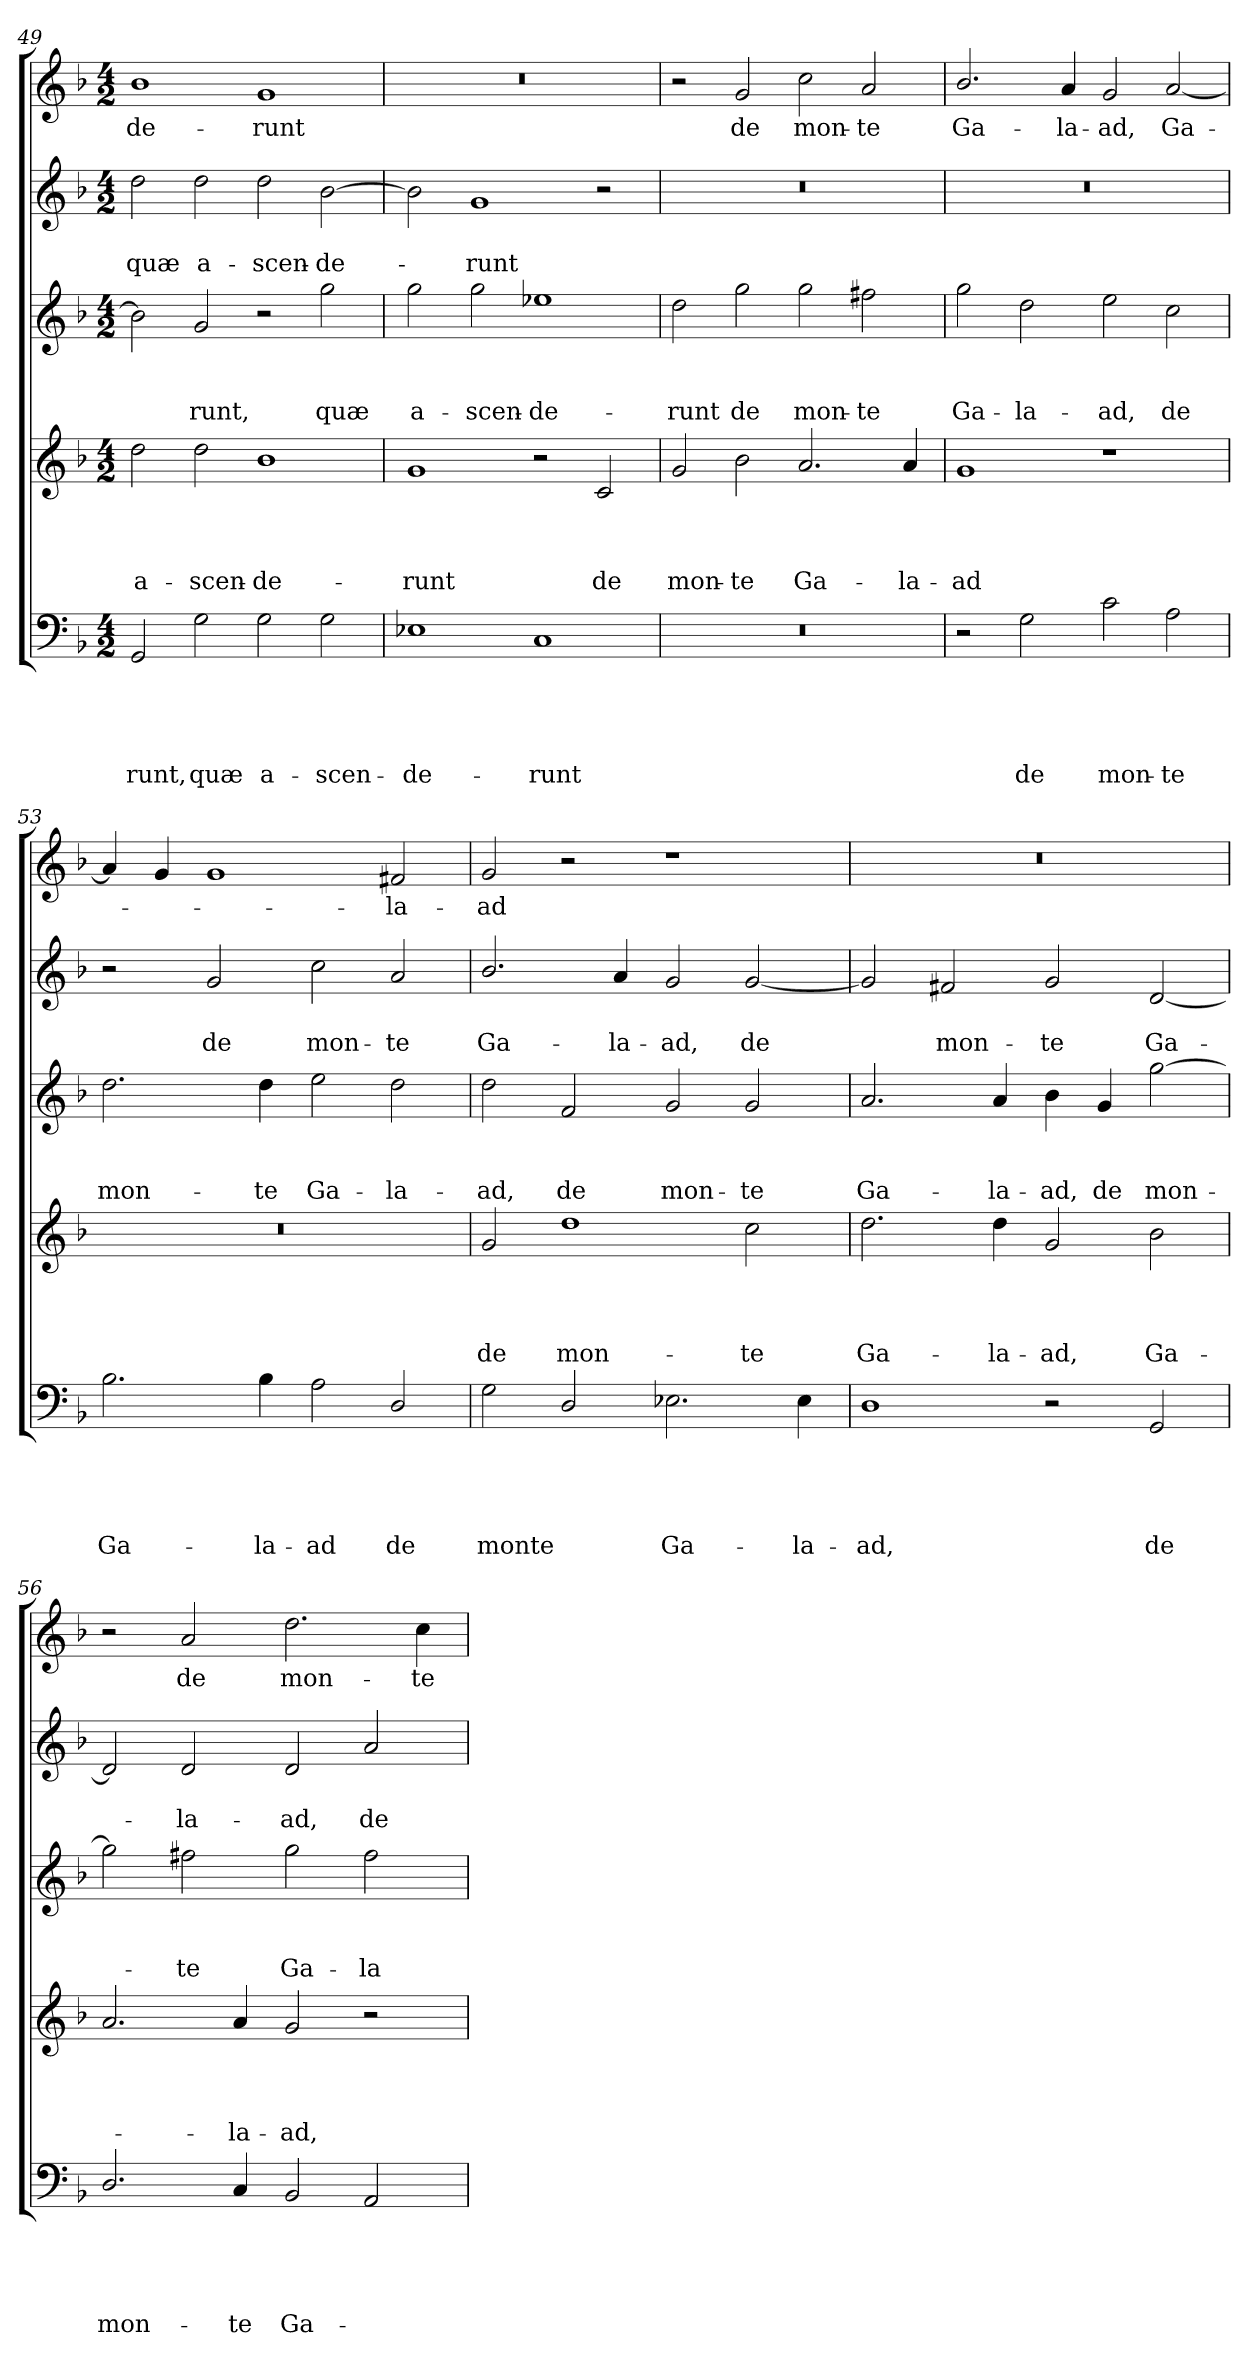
**kern	**text	**text	**text	**text	**text	**kern	**text	**text	**text	**text	**kern	**text	**text	**text	**kern	**text	**text	**kern	**text
*part5	*part5	*part5	*part5	*part5	*part5	*part4	*part4	*part4	*part4	*part4	*part3	*part3	*part3	*part3	*part2	*part2	*part2	*part1	*part1
*staff5	*staff5	*staff5	*staff5	*staff5	*staff5	*staff4	*staff4	*staff4	*staff4	*staff4	*staff3	*staff3	*staff3	*staff3	*staff2	*staff2	*staff2	*staff1	*staff1
*clefF4	*	*	*	*	*	*clefG2	*	*	*	*	*clefG2	*	*	*	*clefG2	*	*	*clefG2	*
*	*	*	*	*	*	*ITrd7c12	*	*	*	*	*ITrd7c12	*	*	*	*	*	*	*	*
*k[b-]	*	*	*	*	*	*k[b-]	*	*	*	*	*k[b-]	*	*	*	*k[b-]	*	*	*k[b-]	*
*F:	*	*	*	*	*	*F:	*	*	*	*	*F:	*	*	*	*F:	*	*	*F:	*
*M4/2	*	*	*	*	*	*M4/2	*	*	*	*	*M4/2	*	*	*	*M4/2	*	*	*M4/2	*
=49	=49	=49	=49	=49	=49	=49	=49	=49	=49	=49	=49	=49	=49	=49	=49	=49	=49	=49	=49
!	!	!	!	!	!LO:LY:b	!	!	!	!	!LO:LY:b	!	!	!	!	!	!	!LO:LY:b	!	!LO:LY:b
2GG/	.	.	.	.	-runt,	2d\	.	.	.	a-	2B-\]	.	.	.	2dd\	.	quæ	1b-	-de-
!	!	!	!	!	!LO:LY:b	!	!	!	!	!LO:LY:b	!	!	!	!LO:LY:b	!	!	!LO:LY:b	!	!
2G\	.	.	.	.	quæ	2d\	.	.	.	-scen-	2G/	.	.	-runt,	2dd\	.	a-	.	.
!	!	!	!	!	!LO:LY:b	!	!	!	!	!LO:LY:b	!	!	!	!	!	!	!LO:LY:b	!	!LO:LY:b
2G\	.	.	.	.	a-	1B-	.	.	.	-de-	2r	.	.	.	2dd\	.	-scen-	1g	-runt
!	!	!	!	!	!LO:LY:b	!	!	!	!	!	!	!	!	!LO:LY:b	!	!	!LO:LY:b	!	!
2G\	.	.	.	.	-scen-	.	.	.	.	.	2g\	.	.	quæ	[>2b-\	.	-de-	.	.
=50	=50	=50	=50	=50	=50	=50	=50	=50	=50	=50	=50	=50	=50	=50	=50	=50	=50	=50	=50
!	!	!	!	!	!LO:LY:b	!	!	!	!	!LO:LY:b	!	!	!	!LO:LY:b	!	!	!	!LO:N:vis=1	!
1E-i	.	.	.	.	-de-	1G	.	.	.	-runt	2g\	.	.	a-	2b-\]	.	.	0r	.
!	!	!	!	!	!	!	!	!	!	!	!	!	!	!LO:LY:b	!	!	!LO:LY:b	!	!
.	.	.	.	.	.	.	.	.	.	.	2g\	.	.	-scen-	1g	.	-runt	.	.
!	!	!	!	!	!LO:LY:b	!	!	!	!	!	!	!	!	!LO:LY:b	!	!	!	!	!
1C	.	.	.	.	-runt	2r	.	.	.	.	1e-i	.	.	-de-	.	.	.	.	.
!	!	!	!	!	!	!	!	!	!	!LO:LY:b	!	!	!	!	!	!	!	!	!
.	.	.	.	.	.	2C/	.	.	.	de	.	.	.	.	2r	.	.	.	.
=51	=51	=51	=51	=51	=51	=51	=51	=51	=51	=51	=51	=51	=51	=51	=51	=51	=51	=51	=51
!LO:N:vis=1	!	!	!	!	!	!	!	!	!	!LO:LY:b	!	!	!	!LO:LY:b	!LO:N:vis=1	!	!	!	!
0r	.	.	.	.	.	2G/	.	.	.	mon-	2d\	.	.	-runt	0r	.	.	2r	.
!	!	!	!	!	!	!	!	!	!	!LO:LY:b	!	!	!	!LO:LY:b	!	!	!	!	!LO:LY:b
.	.	.	.	.	.	2B-\	.	.	.	-te	2g\	.	.	de	.	.	.	2g/	de
!	!	!	!	!	!	!	!	!	!	!LO:LY:b	!	!	!	!LO:LY:b	!	!	!	!	!LO:LY:b
.	.	.	.	.	.	2.A/	.	.	.	Ga-	2g\	.	.	mon-	.	.	.	2cc\	mon-
!	!	!	!	!	!	!	!	!	!	!	!	!	!	!LO:LY:b	!	!	!	!	!LO:LY:b
.	.	.	.	.	.	.	.	.	.	.	2f#X\	.	.	-te	.	.	.	2a/	-te
!	!	!	!	!	!	!	!	!	!	!LO:LY:b	!	!	!	!	!	!	!	!	!
.	.	.	.	.	.	4A/	.	.	.	-la-	.	.	.	.	.	.	.	.	.
=52	=52	=52	=52	=52	=52	=52	=52	=52	=52	=52	=52	=52	=52	=52	=52	=52	=52	=52	=52
!	!	!	!	!	!	!	!	!	!	!LO:LY:b	!	!	!	!LO:LY:b	!LO:N:vis=1	!	!	!	!LO:LY:b
2r	.	.	.	.	.	1G	.	.	.	-ad	2g\	.	.	Ga-	0r	.	.	2.b-/	Ga-
!	!	!	!	!	!LO:LY:b	!	!	!	!	!	!	!	!	!LO:LY:b	!	!	!	!	!
2G\	.	.	.	.	de	.	.	.	.	.	2d\	.	.	-la-	.	.	.	.	.
!	!	!	!	!	!	!	!	!	!	!	!	!	!	!	!	!	!	!	!LO:LY:b
.	.	.	.	.	.	.	.	.	.	.	.	.	.	.	.	.	.	4a/	-la-
!	!	!	!	!	!LO:LY:b	!	!	!	!	!	!	!	!	!LO:LY:b	!	!	!	!	!LO:LY:b
2c\	.	.	.	.	mon-	1r	.	.	.	.	2e\	.	.	-ad,	.	.	.	2g/	-ad,
!	!	!	!	!	!LO:LY:b	!	!	!	!	!	!	!	!	!LO:LY:b	!	!	!	!	!LO:LY:b
2A\	.	.	.	.	-te	.	.	.	.	.	2c\	.	.	de	.	.	.	[<2a/	Ga-
!!LO:LB:g=z
=53	=53	=53	=53	=53	=53	=53	=53	=53	=53	=53	=53	=53	=53	=53	=53	=53	=53	=53	=53
!	!	!	!	!	!LO:LY:b	!LO:N:vis=1	!	!	!	!	!	!	!	!LO:LY:b	!	!	!	!	!
2.B-\	.	.	.	.	Ga-	0r	.	.	.	.	2.d\	.	.	mon-	2r	.	.	4a/]	.
.	.	.	.	.	.	.	.	.	.	.	.	.	.	.	.	.	.	4g/	.
!	!	!	!	!	!	!	!	!	!	!	!	!	!	!	!	!	!LO:LY:b	!	!
.	.	.	.	.	.	.	.	.	.	.	.	.	.	.	2g/	.	de	1g	.
!	!	!	!	!	!LO:LY:b	!	!	!	!	!	!	!	!	!LO:LY:b	!	!	!	!	!
4B-\	.	.	.	.	-la-	.	.	.	.	.	4d\	.	.	-te	.	.	.	.	.
!	!	!	!	!	!LO:LY:b	!	!	!	!	!	!	!	!	!LO:LY:b	!	!	!LO:LY:b	!	!
2A\	.	.	.	.	-ad	.	.	.	.	.	2e\	.	.	Ga-	2cc\	.	mon-	.	.
!	!	!	!	!	!LO:LY:b	!	!	!	!	!	!	!	!	!LO:LY:b	!	!	!LO:LY:b	!	!LO:LY:b
2D/	.	.	.	.	de	.	.	.	.	.	2d\	.	.	-la-	2a/	.	-te	2f#X/	-la-
=54	=54	=54	=54	=54	=54	=54	=54	=54	=54	=54	=54	=54	=54	=54	=54	=54	=54	=54	=54
!	!	!	!	!	!LO:LY:b	!	!	!	!	!LO:LY:b	!	!	!	!LO:LY:b	!	!	!LO:LY:b	!	!LO:LY:b
2G\	.	.	.	.	mon­te	2G/	.	.	.	de	2d\	.	.	-ad,	2.b-/	.	Ga-	2g/	-ad
!	!	!	!	!	!	!	!	!	!	!LO:LY:b	!	!	!	!LO:LY:b	!	!	!	!	!
2D/	.	.	.	.	.	1d	.	.	.	mon-	2F/	.	.	de	.	.	.	2r	.
!	!	!	!	!	!	!	!	!	!	!	!	!	!	!	!	!	!LO:LY:b	!	!
.	.	.	.	.	.	.	.	.	.	.	.	.	.	.	4a/	.	-la-	.	.
!	!	!	!	!	!LO:LY:b	!	!	!	!	!	!	!	!	!LO:LY:b	!	!	!LO:LY:b	!	!
2.E-i\	.	.	.	.	Ga-	.	.	.	.	.	2G/	.	.	mon-	2g/	.	-ad,	1r	.
!	!	!	!	!	!	!	!	!	!	!LO:LY:b	!	!	!	!LO:LY:b	!	!	!LO:LY:b	!	!
.	.	.	.	.	.	2c\	.	.	.	-te	2G/	.	.	-te	[<2g/	.	de	.	.
!	!	!	!	!	!LO:LY:b	!	!	!	!	!	!	!	!	!	!	!	!	!	!
4E-\	.	.	.	.	-la-	.	.	.	.	.	.	.	.	.	.	.	.	.	.
=55	=55	=55	=55	=55	=55	=55	=55	=55	=55	=55	=55	=55	=55	=55	=55	=55	=55	=55	=55
!	!	!	!	!	!LO:LY:b	!	!	!	!	!LO:LY:b	!	!	!	!LO:LY:b	!	!	!	!LO:N:vis=1	!
1D	.	.	.	.	-ad,	2.d\	.	.	.	Ga-	2.A/	.	.	Ga-	2g/]	.	.	0r	.
!	!	!	!	!	!	!	!	!	!	!	!	!	!	!	!	!	!LO:LY:b	!	!
.	.	.	.	.	.	.	.	.	.	.	.	.	.	.	2f#X/	.	mon-	.	.
!	!	!	!	!	!	!	!	!	!	!LO:LY:b	!	!	!	!LO:LY:b	!	!	!	!	!
.	.	.	.	.	.	4d\	.	.	.	-la-	4A/	.	.	-la-	.	.	.	.	.
!	!	!	!	!	!	!	!	!	!	!LO:LY:b	!	!	!	!LO:LY:b	!	!	!LO:LY:b	!	!
2r	.	.	.	.	.	2G/	.	.	.	-ad,	4B-\	.	.	-ad,	2g/	.	-te	.	.
!	!	!	!	!	!	!	!	!	!	!	!	!	!	!LO:LY:b	!	!	!	!	!
.	.	.	.	.	.	.	.	.	.	.	4G/	.	.	de	.	.	.	.	.
!	!	!	!	!	!LO:LY:b	!	!	!	!	!LO:LY:b	!	!	!	!LO:LY:b	!	!	!LO:LY:b	!	!
2GG/	.	.	.	.	de	2B-\	.	.	.	Ga-	[>2g\	.	.	mon-	[<2d/	.	Ga-	.	.
=56	=56	=56	=56	=56	=56	=56	=56	=56	=56	=56	=56	=56	=56	=56	=56	=56	=56	=56	=56
!	!	!	!	!	!LO:LY:b	!	!	!	!	!	!	!	!	!	!	!	!	!	!
2.D/	.	.	.	.	mon-	2.A/	.	.	.	.	2g\]	.	.	.	2d/]	.	.	2r	.
!	!	!	!	!	!	!	!	!	!	!	!	!	!	!LO:LY:b	!	!	!LO:LY:b	!	!LO:LY:b
.	.	.	.	.	.	.	.	.	.	.	2f#X\	.	.	-te	2d/	.	-la-	2a/	de
!	!	!	!	!	!LO:LY:b	!	!	!	!	!LO:LY:b	!	!	!	!	!	!	!	!	!
4C/	.	.	.	.	-te	4A/	.	.	.	-la-	.	.	.	.	.	.	.	.	.
!	!	!	!	!	!LO:LY:b	!	!	!	!	!LO:LY:b	!	!	!	!LO:LY:b	!	!	!LO:LY:b	!	!LO:LY:b
2BB-/	.	.	.	.	Ga-	2G/	.	.	.	-ad,	2g\	.	.	Ga-	2d/	.	-ad,	2.dd\	mon-
!	!	!	!	!	!	!	!	!	!	!	!	!	!	!LO:LY:b	!	!	!LO:LY:b	!	!
2AA/	.	.	.	.	.	2r	.	.	.	.	2f#i\	.	.	-la-	2a/	.	de	.	.
!	!	!	!	!	!	!	!	!	!	!	!	!	!	!	!	!	!	!	!LO:LY:b
.	.	.	.	.	.	.	.	.	.	.	.	.	.	.	.	.	.	4cc\	-te
=	=	=	=	=	=	=	=	=	=	=	=	=	=	=	=	=	=	=	=
*-	*-	*-	*-	*-	*-	*-	*-	*-	*-	*-	*-	*-	*-	*-	*-	*-	*-	*-	*-
